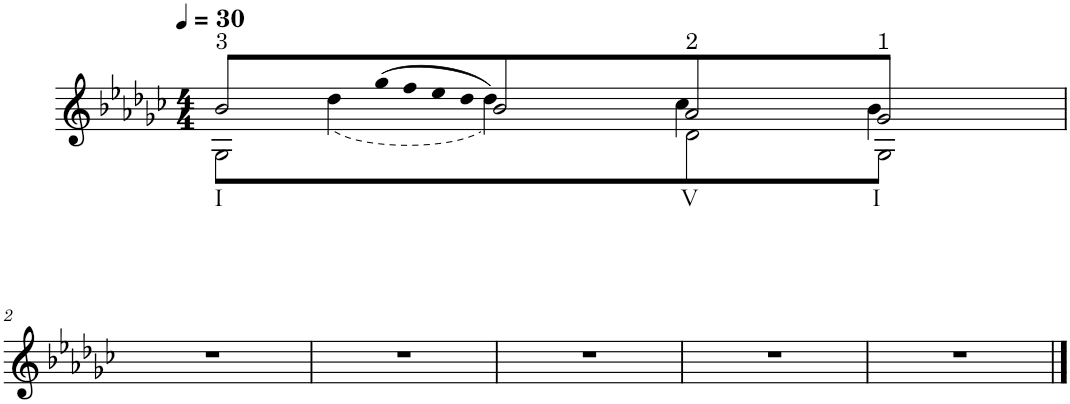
**kern
*part1
*staff1
*I"Piano
*I'Pno.
*clefG2
*k[b-e-a-d-g-c-]
*M4/4
*MM30
=1
*^
!LO:TX:b:t=I	!
!LO:N:head=open	!LO:N:head=open
*	*^
[8b-/L	[8G-\L	8ryy
8b-]	8G-_	(16dd-\
.	.	(>64gg-
.	.	64ff
.	.	64ee-
.	.	64dd-
!LO:N:head=open	!	!
[8b-/	8G-_	4dd-\))
8b-]	8G-]	.
!LO:TX:b:t=V	!	!
!LO:N:head=open	!LO:N:head=open	!
[8a-/	[8d-\	4cc-\
8a-]	8d-]	.
!LO:TX:b:t=I	!	!
!LO:N:head=open	!LO:N:head=open	!
[8g-/J	[8G-\J	4b-\
8g-]	8G-]	.
*v	*v	*v
!!LO:LB:g=z
=2
1r
=3
1r
=4
1r
=5
1r
=6
1r
==
*-
